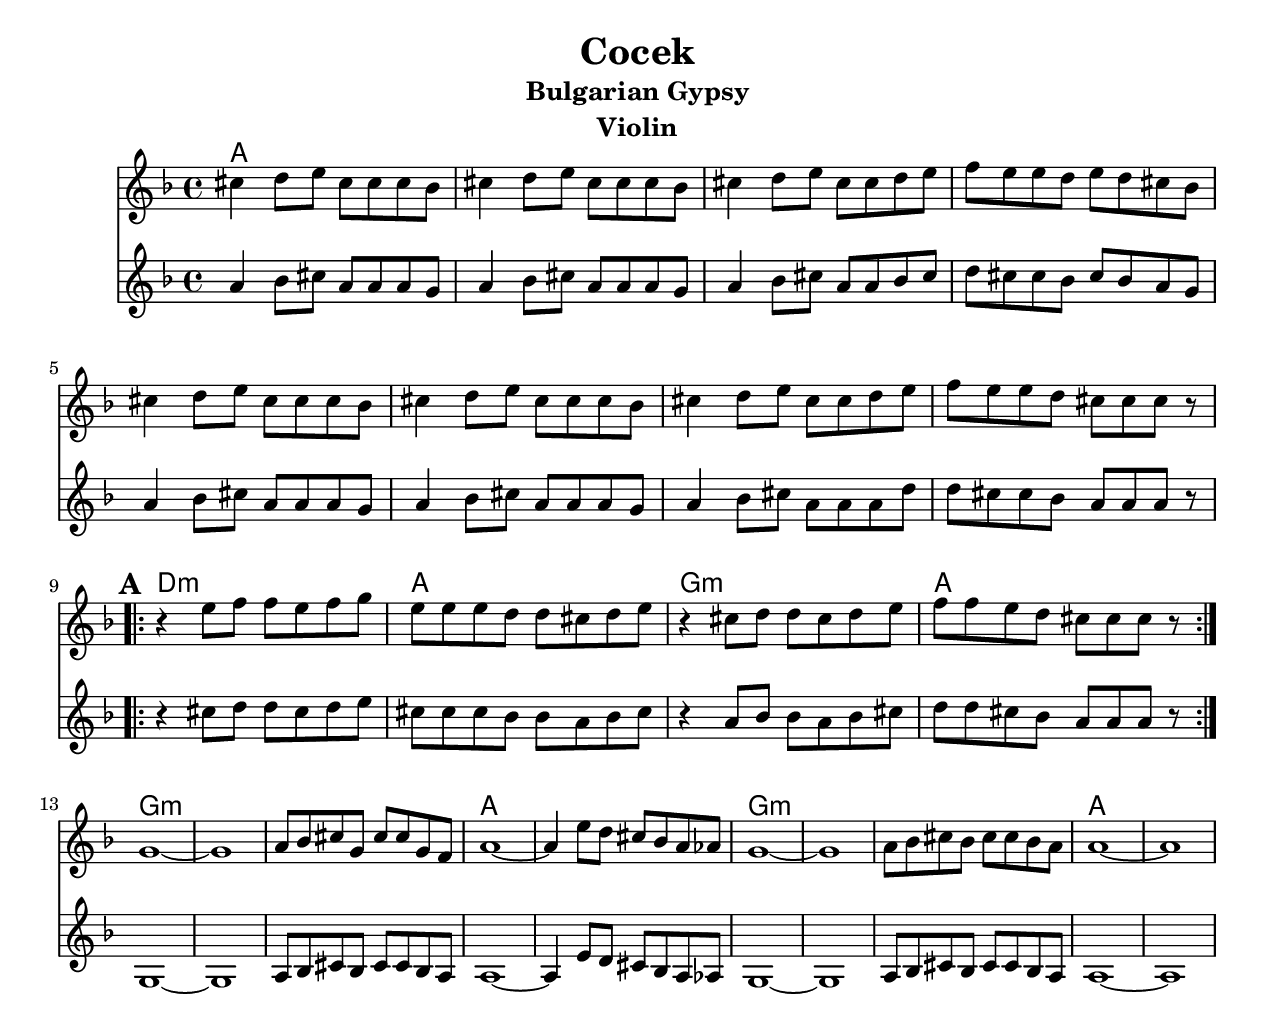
\version "2.18.0"
\include "english.ly"
%\pointAndClickOff

\paper{
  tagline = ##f
  print-all-headers = ##t
  #(set-paper-size "letter")
}
date = #(strftime "%d-%m-%Y" (localtime (current-time)))

%\markup{ \italic{ " Updated " \date  }  }

%\markup{ (Bottom Line) }
setup = \relative c''' {
  \clef treble

  \key d \minor
  \time 4/4
  \set Score.markFormatter = #format-mark-box-alphabet
}

primas =  \relative c''{
  \clef treble
  \key d\minor
  \time 4/4
  \set Score.markFormatter = #format-mark-box-alphabet

  cs4 d8 e cs cs cs bf
  cs4 d8 e cs cs cs bf
  cs4 d8 e cs cs d e
  f8 e e d e d cs bf|

  cs4 d8 e cs cs cs bf
  cs4 d8 e cs cs cs bf
  cs4 d8 e cs cs d e
  f8 e e d cs8 cs cs r
  \break

  \repeat volta 2{
  \mark \default
    r4   e8 f f e f g
    e8 e e d d cs d e
    r4 cs8 d d cs d e
    f8 f e d cs cs cs r|
    \break
  }
  g1 ~ 
  g1
  a8 bf cs g cs cs g f
  a1 ~

  a4 e'8 d cs bf a af
  g1 ~
  g1
  a8 bf cs bf cs cs bf a
  a1~
  a1

}

secund = \relative c'' {
  \clef treble

  \key d \minor
  \time 4/4
  \set Score.markFormatter = #format-mark-box-alphabet
  %\partial 16*3 a16 d f   %lead in notes


  a4  bf8 cs a a a g
  a4  bf8 cs a a a g
  a4 bf8 cs a a bf cs
  d8 cs cs bf cs bf a g

  a4  bf8 cs a a a g
  a4 bf8 cs a a a g
  a4 bf8 cs a a a d
  d8 cs cs bf a a a r

  \repeat volta 2{
  \mark \default
    r4 cs8   d d cs d e
    cs8 cs cs bf bf a bf cs|
    r4 a8 bf bf a bf cs
    d8 d cs bf a a a r|

  }

  g,1 ~
  g1
  a8 bf cs bf cs cs bf a
  a1 ~

  a4 e'8 d cs bf a af
  g1 ~
  g1
  a8 bf cs bf cs cs bf a
  a1~
  a1

}
%************************Lyrics Block****************
%\addlyrics{ Doe a deer }

harmonies = \chordmode {
  a1*8
  d1:m
  a1
  g1:m
  a1
  %b
  g1*3:m

  a1*2
  g1*3:m

  a1
}

\score {
  <<
    \new ChordNames {
      \set chordChanges = ##f
      \harmonies
    }
    \new Staff \primas
    \new Staff  \secund
    %\new Staff \transpose c c' \secund
  >>
  \header{
    title= "Cocek"
instrument= "Violin"
    subtitle="Bulgarian Gypsy"
instrument= "Violin"
    arranger= ""
  }
  \midi{\tempo 4 = 120}
  \layout{indent = 1.0\cm}
}
